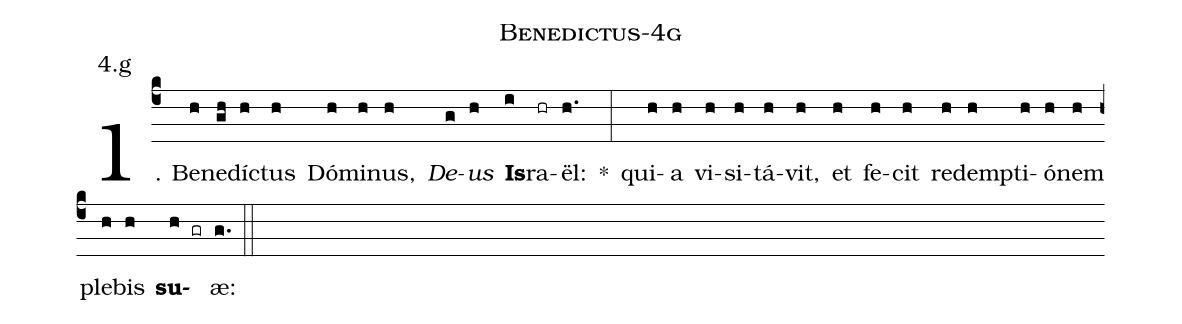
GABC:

name: Benedictus-4g;
annotation: 4.g;
%%
(c4)1. Be(h)ne(gh)díc(h)tus(h) Dó(h)mi(h)nus,(h) <i>De</i>(g)<i>us</i>(h) <b>Is</b>(i)ra(hr)ël:(h.) *(:) qui(h)a(h) vi(h)si(h)tá(h)vit,(h) et(h) fe(h)cit(h) red(h)emp(h)ti(h)ó(h)nem(h) ple(h)bis(h) <b>su</b>(h gr)æ:(g.) (::)
